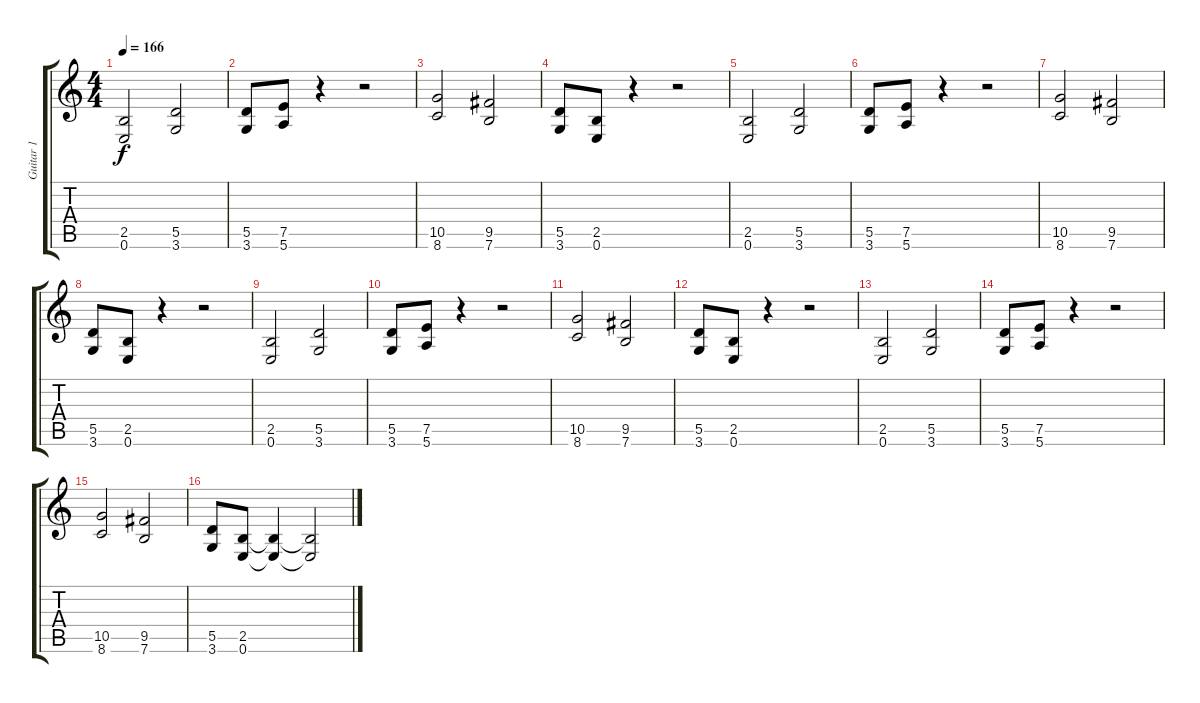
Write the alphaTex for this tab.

\track ("Guitar 1" "Guitar 1") {instrument distortionguitar}
\staff {score tabs}
\tuning (E4 B3 G3 D3 A2 E2) {hide}
\ts (4 4)
\tempo 166
\clef g2
\ks c
(2.5 0.6).2{dy f} (5.5 3.6).2 |
(5.5 3.6).8 (7.5 5.6).8 r.4 r.2 |
(10.5 8.6).2 (9.5 7.6).2 |
(5.5 3.6).8 (2.5 0.6).8 r.4 r.2 |
(2.5 0.6).2 (5.5 3.6).2 |
(5.5 3.6).8 (7.5 5.6).8 r.4 r.2 |
(10.5 8.6).2 (9.5 7.6).2 |
(5.5 3.6).8 (2.5 0.6).8 r.4 r.2 |
(2.5 0.6).2 (5.5 3.6).2 |
(5.5 3.6).8 (7.5 5.6).8 r.4 r.2 |
(10.5 8.6).2 (9.5 7.6).2 |
(5.5 3.6).8 (2.5 0.6).8 r.4 r.2 |
(2.5 0.6).2 (5.5 3.6).2 |
(5.5 3.6).8 (7.5 5.6).8 r.4 r.2 |
(10.5 8.6).2 (9.5 7.6).2 |
(5.5 3.6).8 (2.5 0.6).8 (2.5{t} 0.6{t}).4 (2.5{t} 0.6{t}).2
